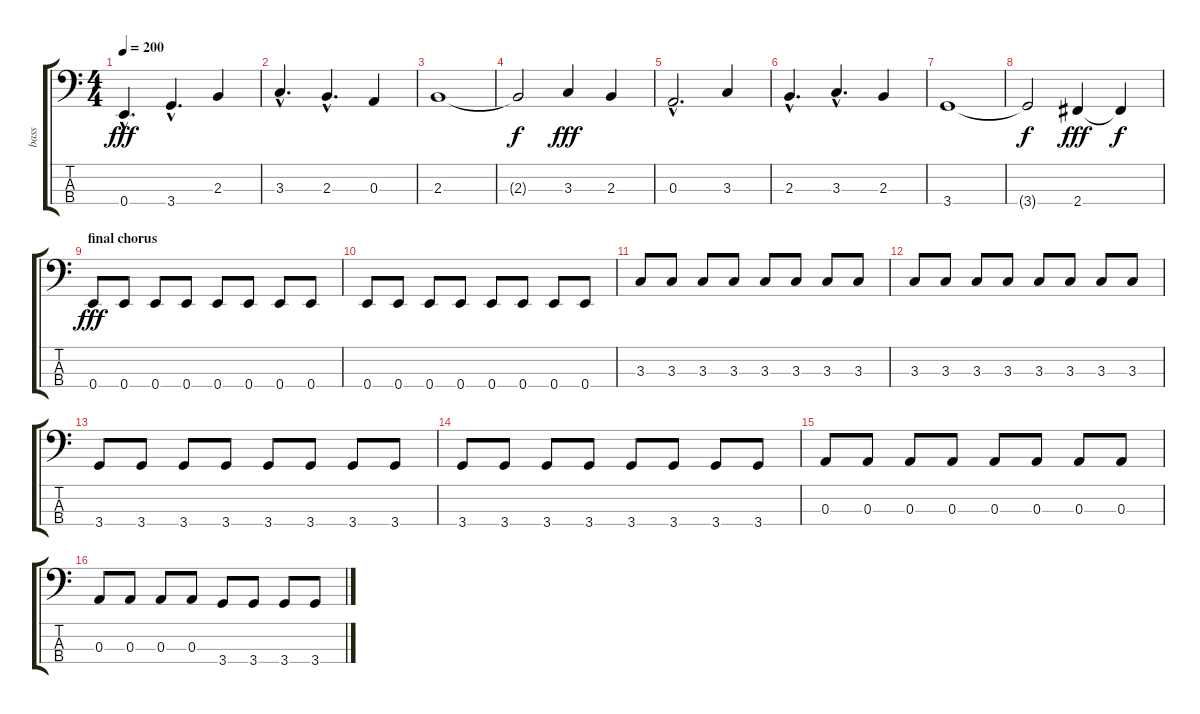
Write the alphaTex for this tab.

\track ("bass" "bass") {instrument electricbassfinger}
\staff {score tabs}
\tuning (G2 D2 A1 E1) {hide}
\ts (4 4)
\tempo 200
\clef f4
\ks c
0.4{hac}.4{d dy fff} 3.4{hac}.4{d} 2.3.4 |
3.3{hac}.4{d} 2.3{hac}.4{d} 0.3.4 |
2.3.1 |
2.3{t}.2{dy f} 3.3.4{dy fff} 2.3.4 |
0.3{hac}.2{d} 3.3.4 |
2.3{hac}.4{d} 3.3{hac}.4{d} 2.3.4 |
3.4.1 |
3.4{t}.2{dy f} 2.4.4{dy fff} 2.4{t}.4{dy f} |
\section ("" "final chorus")
0.4.8{dy fff} 0.4.8 0.4.8 0.4.8 0.4.8 0.4.8 0.4.8 0.4.8 |
0.4.8 0.4.8 0.4.8 0.4.8 0.4.8 0.4.8 0.4.8 0.4.8 |
3.3.8 3.3.8 3.3.8 3.3.8 3.3.8 3.3.8 3.3.8 3.3.8 |
3.3.8 3.3.8 3.3.8 3.3.8 3.3.8 3.3.8 3.3.8 3.3.8 |
3.4.8 3.4.8 3.4.8 3.4.8 3.4.8 3.4.8 3.4.8 3.4.8 |
3.4.8 3.4.8 3.4.8 3.4.8 3.4.8 3.4.8 3.4.8 3.4.8 |
0.3.8 0.3.8 0.3.8 0.3.8 0.3.8 0.3.8 0.3.8 0.3.8 |
0.3.8 0.3.8 0.3.8 0.3.8 3.4.8 3.4.8 3.4.8 3.4.8
